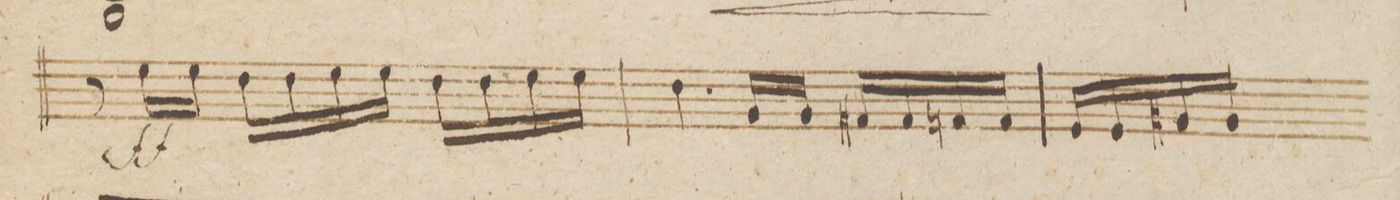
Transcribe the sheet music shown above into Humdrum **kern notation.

**kern	**dynam
*I"Violino 2do	*
*clefG2	*
*k[b-]	*
*met(c|)	*
*M3/4	*
8r	.
16ee\LL	ff
16ee\JJ	.
16dd\LL	.
16dd\	.
16ee\	.
16ee\JJ	.
16dd\LL	.
16dd\	.
16ee\	.
16ee\JJ	.
=164	=164
4.dd\	.
16g/LL	.
16g/JJ	.
16f#X/LL	.
16f#/	.
16fn/	.
16f/JJ	.
=165	=165
16e/LL	.
16e/	.
16g#X/	.
16g#/JJ	.
*-	*-
